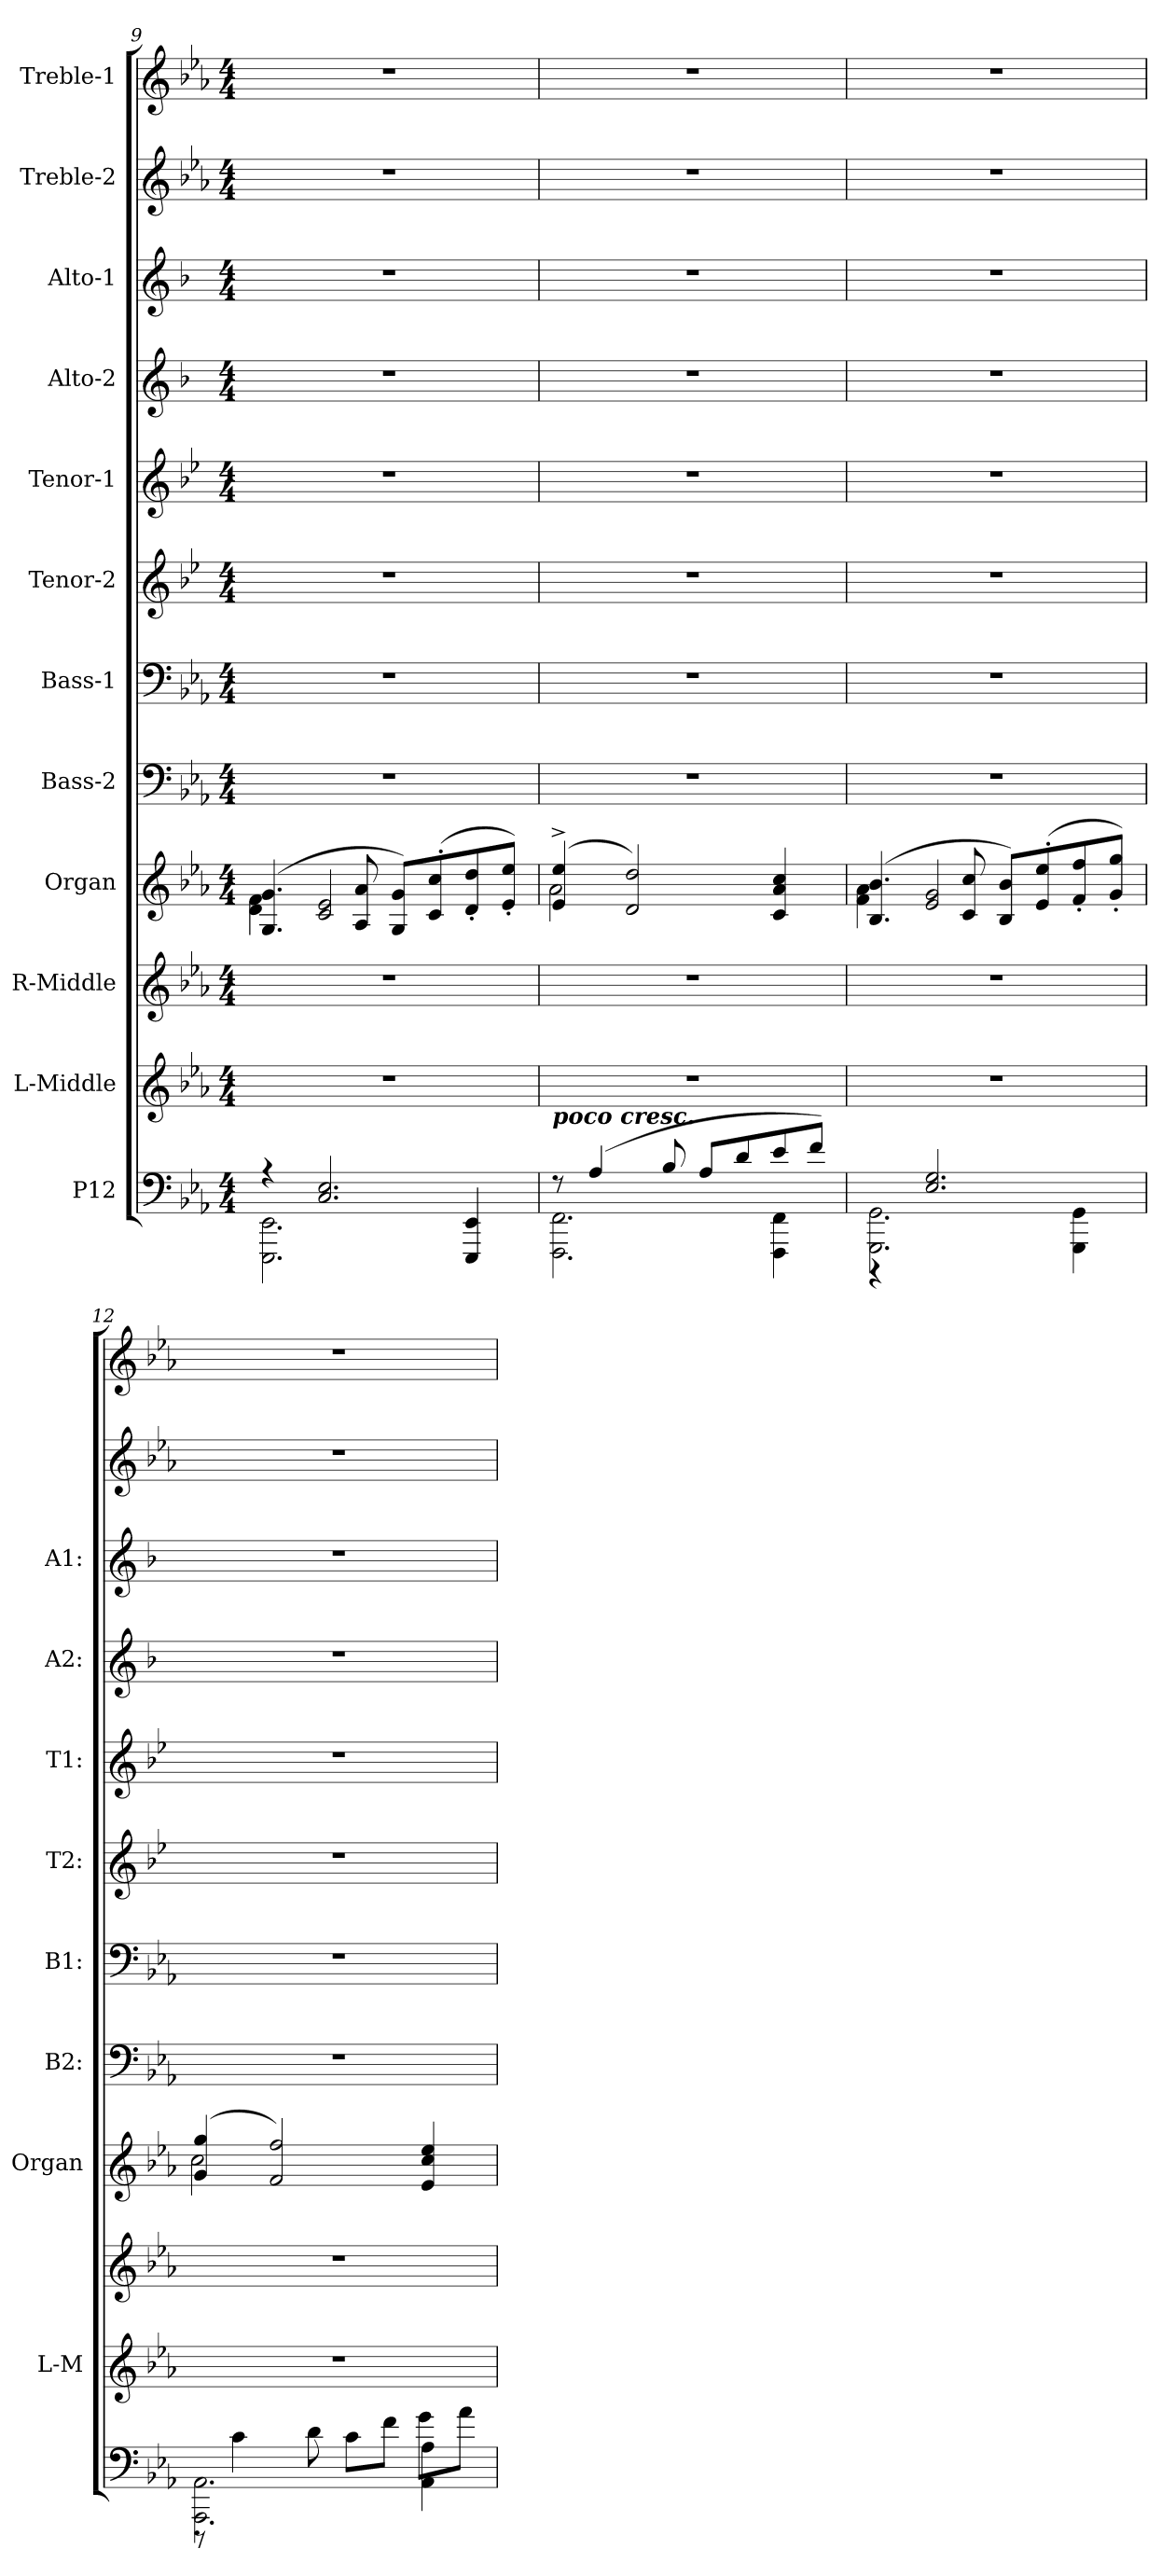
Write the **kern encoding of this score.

**kern	**kern	**kern	**kern	**kern	**kern	**kern	**kern	**kern	**kern	**kern	**kern
*part12	*part11	*part10	*part9	*part8	*part7	*part6	*part5	*part4	*part3	*part2	*part1
*staff12	*staff11	*staff10	*staff9	*staff8	*staff7	*staff6	*staff5	*staff4	*staff3	*staff2	*staff1
*I"P12	*I"L-Middle	*I"R-Middle	*I"Organ	*I"Bass-2	*I"Bass-1	*I"Tenor-2	*I"Tenor-1	*I"Alto-2	*I"Alto-1	*I"Treble-2	*I"Treble-1
*	*I'L-M	*	*I'Organ	*I'B2:	*I'B1:	*I'T2:	*I'T1:	*I'A2:	*I'A1:	*	*
*clefF4	*clefG2	*clefG2	*clefG2	*clefF4	*clefF4	*clefG2	*clefG2	*clefG2	*clefG2	*clefG2	*clefG2
*	*	*	*	*	*	*ITrd4c7	*ITrd4c7	*ITrd1c2	*ITrd1c2	*ITrd-7c-12	*ITrd-7c-12
*k[b-e-a-]	*k[b-e-a-]	*k[b-e-a-]	*k[b-e-a-]	*k[b-e-a-]	*k[b-e-a-]	*k[b-e-a-]	*k[b-e-a-]	*k[b-e-a-]	*k[b-e-a-]	*k[b-e-a-]	*k[b-e-a-]
*E-:	*E-:	*E-:	*E-:	*E-:	*E-:	*E-:	*E-:	*E-:	*E-:	*E-:	*E-:
*M4/4	*M4/4	*M4/4	*M4/4	*M4/4	*M4/4	*M4/4	*M4/4	*M4/4	*M4/4	*M4/4	*M4/4
=9	=9	=9	=9	=9	=9	=9	=9	=9	=9	=9	=9
*^	*	*	*^	*	*	*	*	*	*	*	*
4r	2.EEE-i\ 2.EE-i	1r	1r	(4.Gi/ 4.gi	4di\ 4fi	1r	1r	1r	1r	1r	1r	1r	1r
2.Ci/ 2.E-i	.	.	.	.	2ci/ 2e-i	.	.	.	.	.	.	.	.
.	.	.	.	8A-i/ 8a-i	.	.	.	.	.	.	.	.	.
.	.	.	.	8Gi/ 8giL)	.	.	.	.	.	.	.	.	.
.	.	.	.	(8ci/' 8cci'	.	.	.	.	.	.	.	.	.
.	4EEE-i/ 4EE-i	.	.	8di/' 8ddi'	4ryy	.	.	.	.	.	.	.	.
.	.	.	.	8e-i/' 8ee-i'J)	.	.	.	.	.	.	.	.	.
=10	=10	=10	=10	=10	=10	=10	=10	=10	=10	=10	=10	=10	=10
!LO:TX:a:Bi:t=poco cresc.	!	!	!	!	!	!	!	!	!	!	!	!	!
8r	2.FFFi\ 2.FFi	1r	1r	(4e-i/^ 4ee-i^	2a-i\	1r	1r	1r	1r	1r	1r	1r	1r
(4A-i/	.	.	.	.	.	.	.	.	.	.	.	.	.
.	.	.	.	2di/ 2ddi)	.	.	.	.	.	.	.	.	.
8B-i/	.	.	.	.	.	.	.	.	.	.	.	.	.
8A-i/L	.	.	.	.	2ryy	.	.	.	.	.	.	.	.
8di/	.	.	.	.	.	.	.	.	.	.	.	.	.
8e-i/	4FFFi\ 4FFi	.	.	4ci/ 4a-i 4cci	.	.	.	.	.	.	.	.	.
8fi/J)	.	.	.	.	.	.	.	.	.	.	.	.	.
!!LO:LB:g=z
=11	=11	=11	=11	=11	=11	=11	=11	=11	=11	=11	=11	=11	=11
2.GGGi\ 2.GGi	4r	1r	1r	(4.B-i/ 4.b-i	4fi\ 4a-i	1r	1r	1r	1r	1r	1r	1r	1r
.	2.E-i/ 2.Gi	.	.	.	2e-i/ 2gi	.	.	.	.	.	.	.	.
.	.	.	.	8ci/ 8cci	.	.	.	.	.	.	.	.	.
.	.	.	.	8B-i/ 8b-iL)	.	.	.	.	.	.	.	.	.
.	.	.	.	(8e-i/' 8ee-i'	.	.	.	.	.	.	.	.	.
4GGGi\ 4GGi	.	.	.	8fi/' 8ffi'	4ryy	.	.	.	.	.	.	.	.
.	.	.	.	8gi/' 8ggi'J)	.	.	.	.	.	.	.	.	.
=12	=12	=12	=12	=12	=12	=12	=12	=12	=12	=12	=12	=12	=12
2.AAA-i\ 2.AA-i	8r	1r	1r	(4gi/ 4ggi	2cci\	1r	1r	1r	1r	1r	1r	1r	1r
.	4ci\	.	.	.	.	.	.	.	.	.	.	.	.
.	.	.	.	2fi/ 2ffi)	.	.	.	.	.	.	.	.	.
.	8di\	.	.	.	.	.	.	.	.	.	.	.	.
.	8ci\L	.	.	.	2ryy	.	.	.	.	.	.	.	.
.	8fi\J	.	.	.	.	.	.	.	.	.	.	.	.
4AA-i\ 4A-i	8gi\L	.	.	4e-i/ 4cci 4ee-i	.	.	.	.	.	.	.	.	.
.	8a-i\J	.	.	.	.	.	.	.	.	.	.	.	.
*v	*v	*	*	*v	*v	*	*	*	*	*	*	*	*
=	=	=	=	=	=	=	=	=	=	=	=
*-	*-	*-	*-	*-	*-	*-	*-	*-	*-	*-	*-
